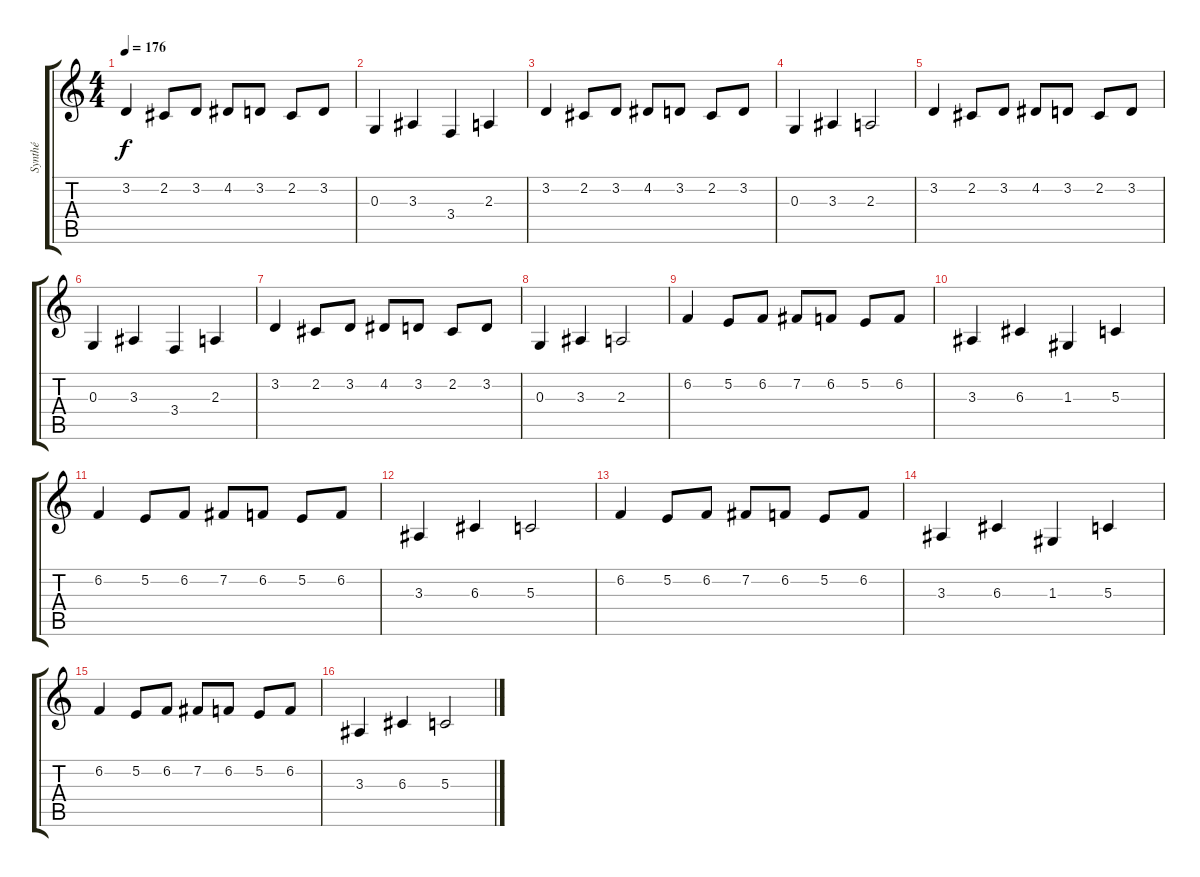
\track ("Synthé" "Synthé") {instrument viola}
\staff {score tabs}
\tuning (E4 B3 G3 D3 A2 E2) {hide}
\ts (4 4)
\tempo 176
\clef g2
\ks c
3.2.4{dy f} 2.2.8 3.2.8 4.2.8 3.2.8 2.2.8 3.2.8 |
0.3.4 3.3.4 3.4.4 2.3.4 |
3.2.4 2.2.8 3.2.8 4.2.8 3.2.8 2.2.8 3.2.8 |
0.3.4 3.3.4 2.3.2 |
3.2.4 2.2.8 3.2.8 4.2.8 3.2.8 2.2.8 3.2.8 |
0.3.4 3.3.4 3.4.4 2.3.4 |
3.2.4 2.2.8 3.2.8 4.2.8 3.2.8 2.2.8 3.2.8 |
0.3.4 3.3.4 2.3.2 |
6.2.4 5.2.8 6.2.8 7.2.8 6.2.8 5.2.8 6.2.8 |
3.3.4 6.3.4 1.3.4 5.3.4 |
6.2.4 5.2.8 6.2.8 7.2.8 6.2.8 5.2.8 6.2.8 |
3.3.4 6.3.4 5.3.2 |
6.2.4 5.2.8 6.2.8 7.2.8 6.2.8 5.2.8 6.2.8 |
3.3.4 6.3.4 1.3.4 5.3.4 |
6.2.4 5.2.8 6.2.8 7.2.8 6.2.8 5.2.8 6.2.8 |
3.3.4 6.3.4 5.3.2
